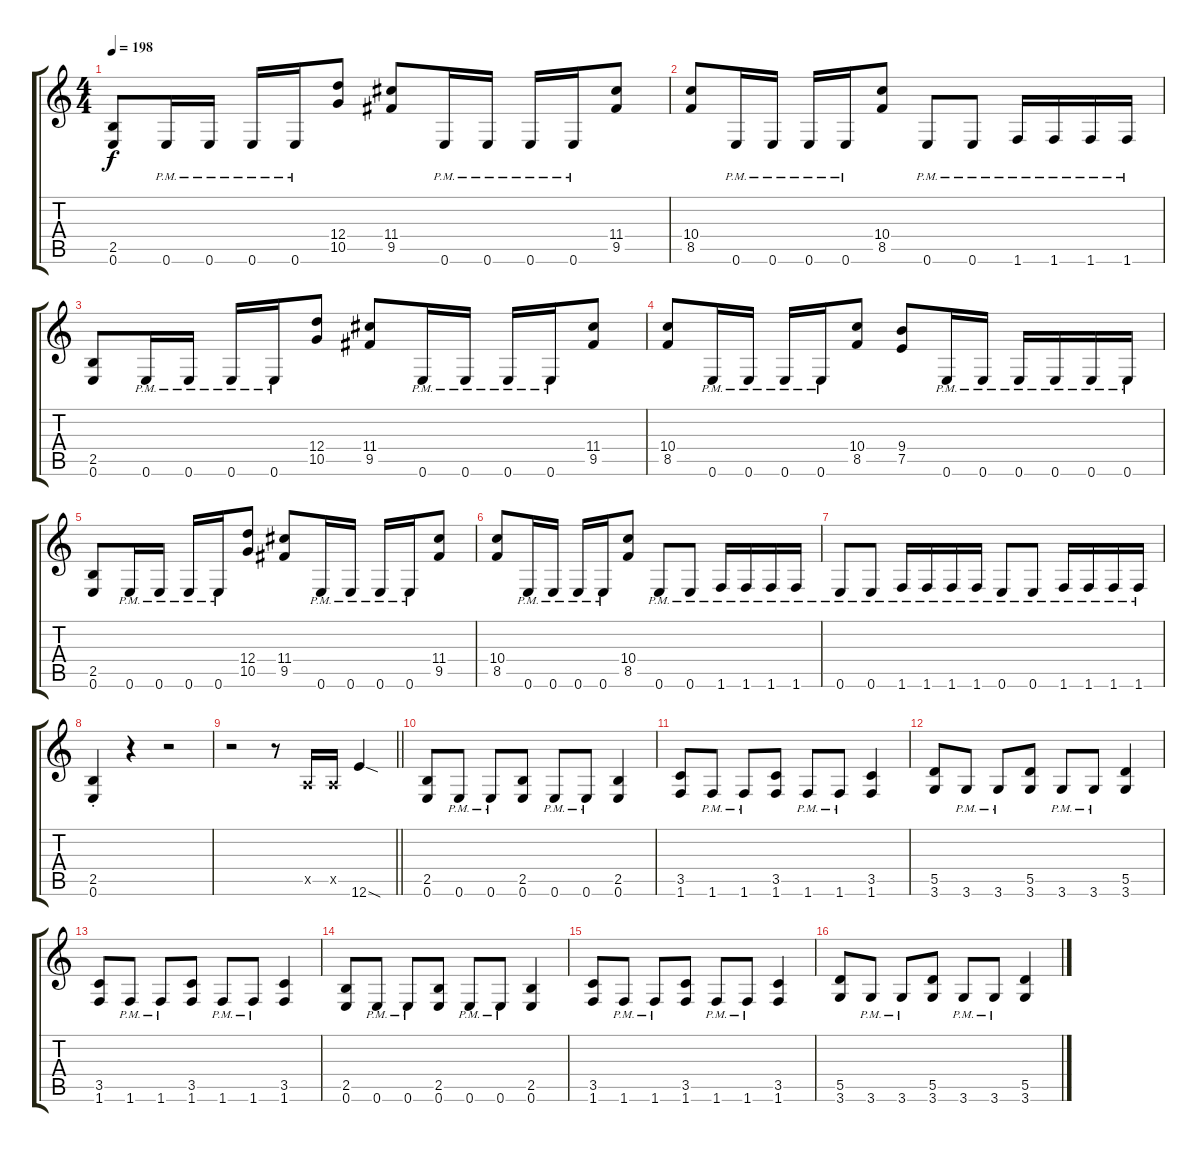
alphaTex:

\track "" {instrument distortionguitar}
\staff {score tabs}
\tuning (E4 B3 G3 D3 A2 E2) {hide}
\ts (4 4)
\tempo 198
\clef g2
\ks c
(2.5 0.6).8{dy f} 0.6{pm}.16 0.6{pm}.16 0.6{pm}.16 0.6{pm}.16 (12.4 10.5).8 (11.4 9.5).8 0.6{pm}.16 0.6{pm}.16 0.6{pm}.16 0.6{pm}.16 (11.4 9.5).8 |
(10.4 8.5).8 0.6{pm}.16 0.6{pm}.16 0.6{pm}.16 0.6{pm}.16 (10.4 8.5).8 0.6{pm}.8 0.6{pm}.8 1.6{pm}.16 1.6{pm}.16 1.6{pm}.16 1.6{pm}.16 |
(2.5 0.6).8 0.6{pm}.16 0.6{pm}.16 0.6{pm}.16 0.6{pm}.16 (12.4 10.5).8 (11.4 9.5).8 0.6{pm}.16 0.6{pm}.16 0.6{pm}.16 0.6{pm}.16 (11.4 9.5).8 |
(10.4 8.5).8 0.6{pm}.16 0.6{pm}.16 0.6{pm}.16 0.6{pm}.16 (10.4 8.5).8 (9.4 7.5).8 0.6{pm}.16 0.6{pm}.16 0.6{pm}.16 0.6{pm}.16 0.6{pm}.16 0.6{pm}.16 |
(2.5 0.6).8 0.6{pm}.16 0.6{pm}.16 0.6{pm}.16 0.6{pm}.16 (12.4 10.5).8 (11.4 9.5).8 0.6{pm}.16 0.6{pm}.16 0.6{pm}.16 0.6{pm}.16 (11.4 9.5).8 |
(10.4 8.5).8 0.6{pm}.16 0.6{pm}.16 0.6{pm}.16 0.6{pm}.16 (10.4 8.5).8 0.6{pm}.8 0.6{pm}.8 1.6{pm}.16 1.6{pm}.16 1.6{pm}.16 1.6{pm}.16 |
0.6{pm}.8 0.6{pm}.8 1.6{pm}.16 1.6{pm}.16 1.6{pm}.16 1.6{pm}.16 0.6{pm}.8 0.6{pm}.8 1.6{pm}.16 1.6{pm}.16 1.6{pm}.16 1.6{pm}.16 |
(2.5{st} 0.6{st}).4 r.4 r.2 |
\barLineRight lightlight
r.2 r.8 0.5{x}.16 0.5{x}.16 12.6{sod}.4 |
(2.5 0.6).8 0.6{pm}.8 0.6{pm}.8 (2.5 0.6).8 0.6{pm}.8 0.6{pm}.8 (2.5 0.6).4 |
(3.5 1.6).8 1.6{pm}.8 1.6{pm}.8 (3.5 1.6).8 1.6{pm}.8 1.6{pm}.8 (3.5 1.6).4 |
(5.5 3.6).8 3.6{pm}.8 3.6{pm}.8 (5.5 3.6).8 3.6{pm}.8 3.6{pm}.8 (5.5 3.6).4 |
(3.5 1.6).8 1.6{pm}.8 1.6{pm}.8 (3.5 1.6).8 1.6{pm}.8 1.6{pm}.8 (3.5 1.6).4 |
(2.5 0.6).8 0.6{pm}.8 0.6{pm}.8 (2.5 0.6).8 0.6{pm}.8 0.6{pm}.8 (2.5 0.6).4 |
(3.5 1.6).8 1.6{pm}.8 1.6{pm}.8 (3.5 1.6).8 1.6{pm}.8 1.6{pm}.8 (3.5 1.6).4 |
(5.5 3.6).8 3.6{pm}.8 3.6{pm}.8 (5.5 3.6).8 3.6{pm}.8 3.6{pm}.8 (5.5 3.6).4
